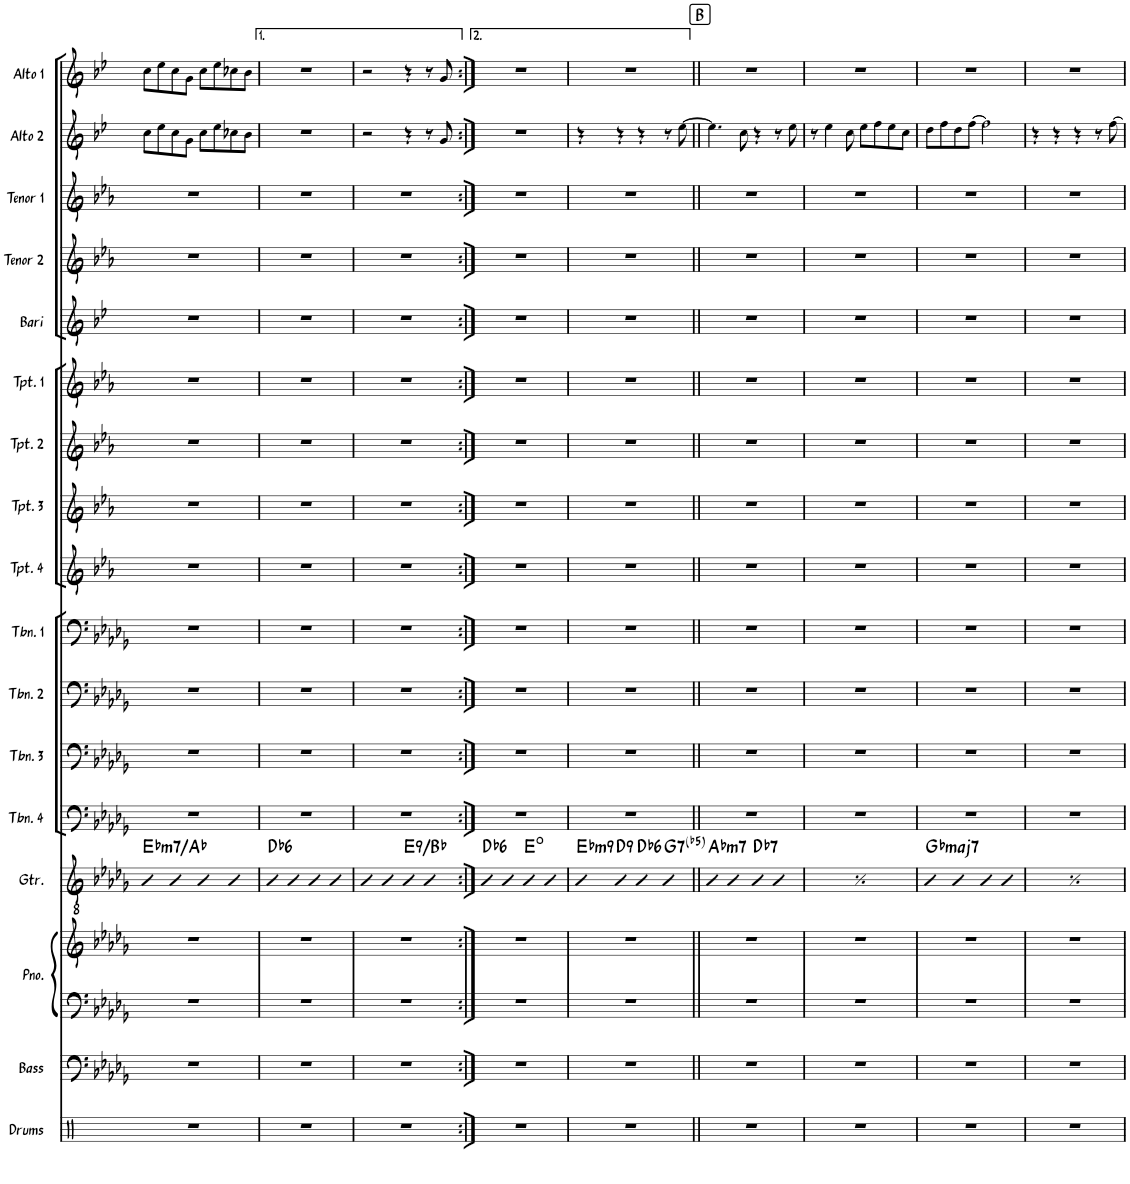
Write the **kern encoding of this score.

**kern	**kern	**kern	**kern	**kern	**harte	**kern	**kern	**kern	**kern	**kern	**kern	**kern	**kern	**kern	**kern	**kern	**kern	**kern
*part17	*part16	*part15	*part15	*part14	*part14	*part13	*part12	*part11	*part10	*part9	*part8	*part7	*part6	*part5	*part4	*part3	*part2	*part1
*staff18	*staff17	*staff16	*staff15	*staff14	*	*staff13	*staff12	*staff11	*staff10	*staff9	*staff8	*staff7	*staff6	*staff5	*staff4	*staff3	*staff2	*staff1
*I"Drums	*I"Bass	*I"Piano	*	*I"Guitar	*	*I"Trombone 4	*I"Trombone 3	*I"Trombone 2	*I"Trombone 1	*I"Trumpet 4	*I"Trumpet 3	*I"Trumpet 2	*I"Trumpet 1	*I"Bari Sax	*I"Tenor Sax 2	*I"Tenor Sax 1	*I"Alto Sax 2	*I"Alto Sax 1
*I'Drums	*I'Bass	*I'Pno.	*	*I'Gtr.	*	*I'Tbn. 4	*I'Tbn. 3	*I'Tbn. 2	*I'Tbn. 1	*I'Tpt. 4	*I'Tpt. 3	*I'Tpt. 2	*I'Tpt. 1	*I'Bari	*I'Tenor 2	*I'Tenor 1	*I'Alto 2	*I'Alto 1
!!LO:PB:g=z
*clefX	*clefF4	*clefF4	*clefG2	*clefGv2	*	*clefF4	*clefF4	*clefF4	*clefF4	*clefG2	*clefG2	*clefG2	*clefG2	*clefG2	*clefG2	*clefG2	*clefG2	*clefG2
*	*Trd7c12	*	*	*	*	*	*	*	*	*Trd1c2	*Trd1c2	*Trd1c2	*Trd1c2	*Trd12c21	*Trd8c14	*Trd8c14	*Trd5c9	*Trd5c9
*k[]	*k[b-e-a-d-g-]	*k[b-e-a-d-g-]	*k[b-e-a-d-g-]	*k[b-e-a-d-g-]	*	*k[b-e-a-d-g-]	*k[b-e-a-d-g-]	*k[b-e-a-d-g-]	*k[b-e-a-d-g-]	*k[b-e-a-]	*k[b-e-a-]	*k[b-e-a-]	*k[b-e-a-]	*k[b-e-]	*k[b-e-a-]	*k[b-e-a-]	*k[b-e-]	*k[b-e-]
*M4/4	*M4/4	*M4/4	*M4/4	*M4/4	*	*M4/4	*M4/4	*M4/4	*M4/4	*M4/4	*M4/4	*M4/4	*M4/4	*M4/4	*M4/4	*M4/4	*M4/4	*M4/4
=17	=17	=17	=17	=17	=17	=17	=17	=17	=17	=17	=17	=17	=17	=17	=17	=17	=17	=17
!	!	!	!	!	!LO:H:kt=m7	!	!	!	!	!	!	!	!	!	!	!	!	!
1r	1r	1r	1r	4B-	Eb:min7/4	1r	1r	1r	1r	1r	1r	1r	1r	1r	1r	1r	8cc\L	8cc\L
.	.	.	.	.	.	.	.	.	.	.	.	.	.	.	.	.	8ee-\	8ee-\
.	.	.	.	4B-	.	.	.	.	.	.	.	.	.	.	.	.	8cc\	8cc\
.	.	.	.	.	.	.	.	.	.	.	.	.	.	.	.	.	8g\J	8g\J
.	.	.	.	4B-	.	.	.	.	.	.	.	.	.	.	.	.	8cc\L	8cc\L
.	.	.	.	.	.	.	.	.	.	.	.	.	.	.	.	.	8ee-\	8ee-\
.	.	.	.	4B-	.	.	.	.	.	.	.	.	.	.	.	.	8cc-X\	8cc-X\
.	.	.	.	.	.	.	.	.	.	.	.	.	.	.	.	.	8b-\J	8b-\J
=18	=18	=18	=18	=18	=18	=18	=18	=18	=18	=18	=18	=18	=18	=18	=18	=18	=18	=18
!	!	!	!	!	!LO:H:kt=6	!	!	!	!	!	!	!	!	!	!	!	!	!
1r	1r	1r	1r	4B-	Db:maj6	1r	1r	1r	1r	1r	1r	1r	1r	1r	1r	1r	1r	1r
.	.	.	.	4B-	.	.	.	.	.	.	.	.	.	.	.	.	.	.
.	.	.	.	4B-	.	.	.	.	.	.	.	.	.	.	.	.	.	.
.	.	.	.	4B-	.	.	.	.	.	.	.	.	.	.	.	.	.	.
=19	=19	=19	=19	=19	=19	=19	=19	=19	=19	=19	=19	=19	=19	=19	=19	=19	=19	=19
1r	1r	1r	1r	4B-	.	1r	1r	1r	1r	1r	1r	1r	1r	1r	1r	1r	2r	2r
.	.	.	.	4B-	.	.	.	.	.	.	.	.	.	.	.	.	.	.
!	!	!	!	!	!LO:H:kt=9	!	!	!	!	!	!	!	!	!	!	!	!	!
.	.	.	.	4B-	E:9/b5	.	.	.	.	.	.	.	.	.	.	.	4r	4r
.	.	.	.	4B-	.	.	.	.	.	.	.	.	.	.	.	.	8r	8r
.	.	.	.	.	.	.	.	.	.	.	.	.	.	.	.	.	8g/	8g/
=20:|!	=20:|!	=20:|!	=20:|!	=20:|!	=20:|!	=20:|!	=20:|!	=20:|!	=20:|!	=20:|!	=20:|!	=20:|!	=20:|!	=20:|!	=20:|!	=20:|!	=20:|!	=20:|!
!	!	!	!	!	!LO:H:kt=6	!	!	!	!	!	!	!	!	!	!	!	!	!
1r	1r	1r	1r	4B-	Db:maj6	1r	1r	1r	1r	1r	1r	1r	1r	1r	1r	1r	1r	1r
.	.	.	.	4B-	.	.	.	.	.	.	.	.	.	.	.	.	.	.
.	.	.	.	4B-	E:dim	.	.	.	.	.	.	.	.	.	.	.	.	.
.	.	.	.	4B-	.	.	.	.	.	.	.	.	.	.	.	.	.	.
=21	=21	=21	=21	=21	=21	=21	=21	=21	=21	=21	=21	=21	=21	=21	=21	=21	=21	=21
!	!	!	!	!	!LO:H:kt=m9	!	!	!	!	!	!	!	!	!	!	!	!	!
1r	1r	1r	1r	4B-	Eb:min9	1r	1r	1r	1r	1r	1r	1r	1r	1r	1r	1r	4r	1r
!	!	!	!	!	!LO:H:kt=9	!	!	!	!	!	!	!	!	!	!	!	!	!
.	.	.	.	4B-	D:9	.	.	.	.	.	.	.	.	.	.	.	4r	.
!	!	!	!	!	!LO:H:kt=6	!	!	!	!	!	!	!	!	!	!	!	!	!
.	.	.	.	4B-	Db:maj6	.	.	.	.	.	.	.	.	.	.	.	4r	.
!	!	!	!	!	!LO:H:kt=7	!	!	!	!	!	!	!	!	!	!	!	!	!
.	.	.	.	4B-	G:(3,b5,b7)	.	.	.	.	.	.	.	.	.	.	.	8r	.
.	.	.	.	.	.	.	.	.	.	.	.	.	.	.	.	.	[8ee-\	.
!!LO:REH:place=s1:a:B:rj:fs=14:t=B
=22||	=22||	=22||	=22||	=22||	=22||	=22||	=22||	=22||	=22||	=22||	=22||	=22||	=22||	=22||	=22||	=22||	=22||	=22||
!	!	!	!	!	!LO:H:kt=m7	!	!	!	!	!	!	!	!	!	!	!	!	!
1r	1r	1r	1r	4B-	Ab:min7	1r	1r	1r	1r	1r	1r	1r	1r	1r	1r	1r	4.ee-\]	1r
.	.	.	.	4B-	.	.	.	.	.	.	.	.	.	.	.	.	.	.
.	.	.	.	.	.	.	.	.	.	.	.	.	.	.	.	.	8cc\	.
!	!	!	!	!	!LO:H:kt=7	!	!	!	!	!	!	!	!	!	!	!	!	!
.	.	.	.	4B-	Db:7	.	.	.	.	.	.	.	.	.	.	.	4r	.
.	.	.	.	4B-	.	.	.	.	.	.	.	.	.	.	.	.	8r	.
.	.	.	.	.	.	.	.	.	.	.	.	.	.	.	.	.	8ee-\	.
=23	=23	=23	=23	=23	=23	=23	=23	=23	=23	=23	=23	=23	=23	=23	=23	=23	=23	=23
!	!	!	!	!	!LO:H:kt=m7	!	!	!	!	!	!	!	!	!	!	!	!	!
1r	1r	1r	1r	4B-	Ab:min7	1r	1r	1r	1r	1r	1r	1r	1r	1r	1r	1r	8r	1r
.	.	.	.	.	.	.	.	.	.	.	.	.	.	.	.	.	4ee-\	.
.	.	.	.	4B-	.	.	.	.	.	.	.	.	.	.	.	.	.	.
.	.	.	.	.	.	.	.	.	.	.	.	.	.	.	.	.	8cc\	.
!	!	!	!	!	!LO:H:kt=7	!	!	!	!	!	!	!	!	!	!	!	!	!
.	.	.	.	4B-	Db:7	.	.	.	.	.	.	.	.	.	.	.	8ee-\L	.
.	.	.	.	.	.	.	.	.	.	.	.	.	.	.	.	.	8ff\	.
.	.	.	.	4B-	.	.	.	.	.	.	.	.	.	.	.	.	8ee-\	.
.	.	.	.	.	.	.	.	.	.	.	.	.	.	.	.	.	8cc\J	.
=24	=24	=24	=24	=24	=24	=24	=24	=24	=24	=24	=24	=24	=24	=24	=24	=24	=24	=24
!	!	!	!	!	!LO:H:kt=maj7	!	!	!	!	!	!	!	!	!	!	!	!	!
1r	1r	1r	1r	4B-	Gb:maj7	1r	1r	1r	1r	1r	1r	1r	1r	1r	1r	1r	8dd\L	1r
.	.	.	.	.	.	.	.	.	.	.	.	.	.	.	.	.	8ff\	.
.	.	.	.	4B-	.	.	.	.	.	.	.	.	.	.	.	.	8dd\	.
.	.	.	.	.	.	.	.	.	.	.	.	.	.	.	.	.	[8ff\J	.
.	.	.	.	4B-	.	.	.	.	.	.	.	.	.	.	.	.	2ff\]	.
.	.	.	.	4B-	.	.	.	.	.	.	.	.	.	.	.	.	.	.
=25	=25	=25	=25	=25	=25	=25	=25	=25	=25	=25	=25	=25	=25	=25	=25	=25	=25	=25
!	!	!	!	!	!LO:H:kt=maj7	!	!	!	!	!	!	!	!	!	!	!	!	!
1r	1r	1r	1r	4B-	Gb:maj7	1r	1r	1r	1r	1r	1r	1r	1r	1r	1r	1r	4r	1r
.	.	.	.	4B-	.	.	.	.	.	.	.	.	.	.	.	.	4r	.
.	.	.	.	4B-	.	.	.	.	.	.	.	.	.	.	.	.	4r	.
.	.	.	.	4B-	.	.	.	.	.	.	.	.	.	.	.	.	8r	.
.	.	.	.	.	.	.	.	.	.	.	.	.	.	.	.	.	[8ff\	.
=	=	=	=	=	=	=	=	=	=	=	=	=	=	=	=	=	=	=
*-	*-	*-	*-	*-	*-	*-	*-	*-	*-	*-	*-	*-	*-	*-	*-	*-	*-	*-
